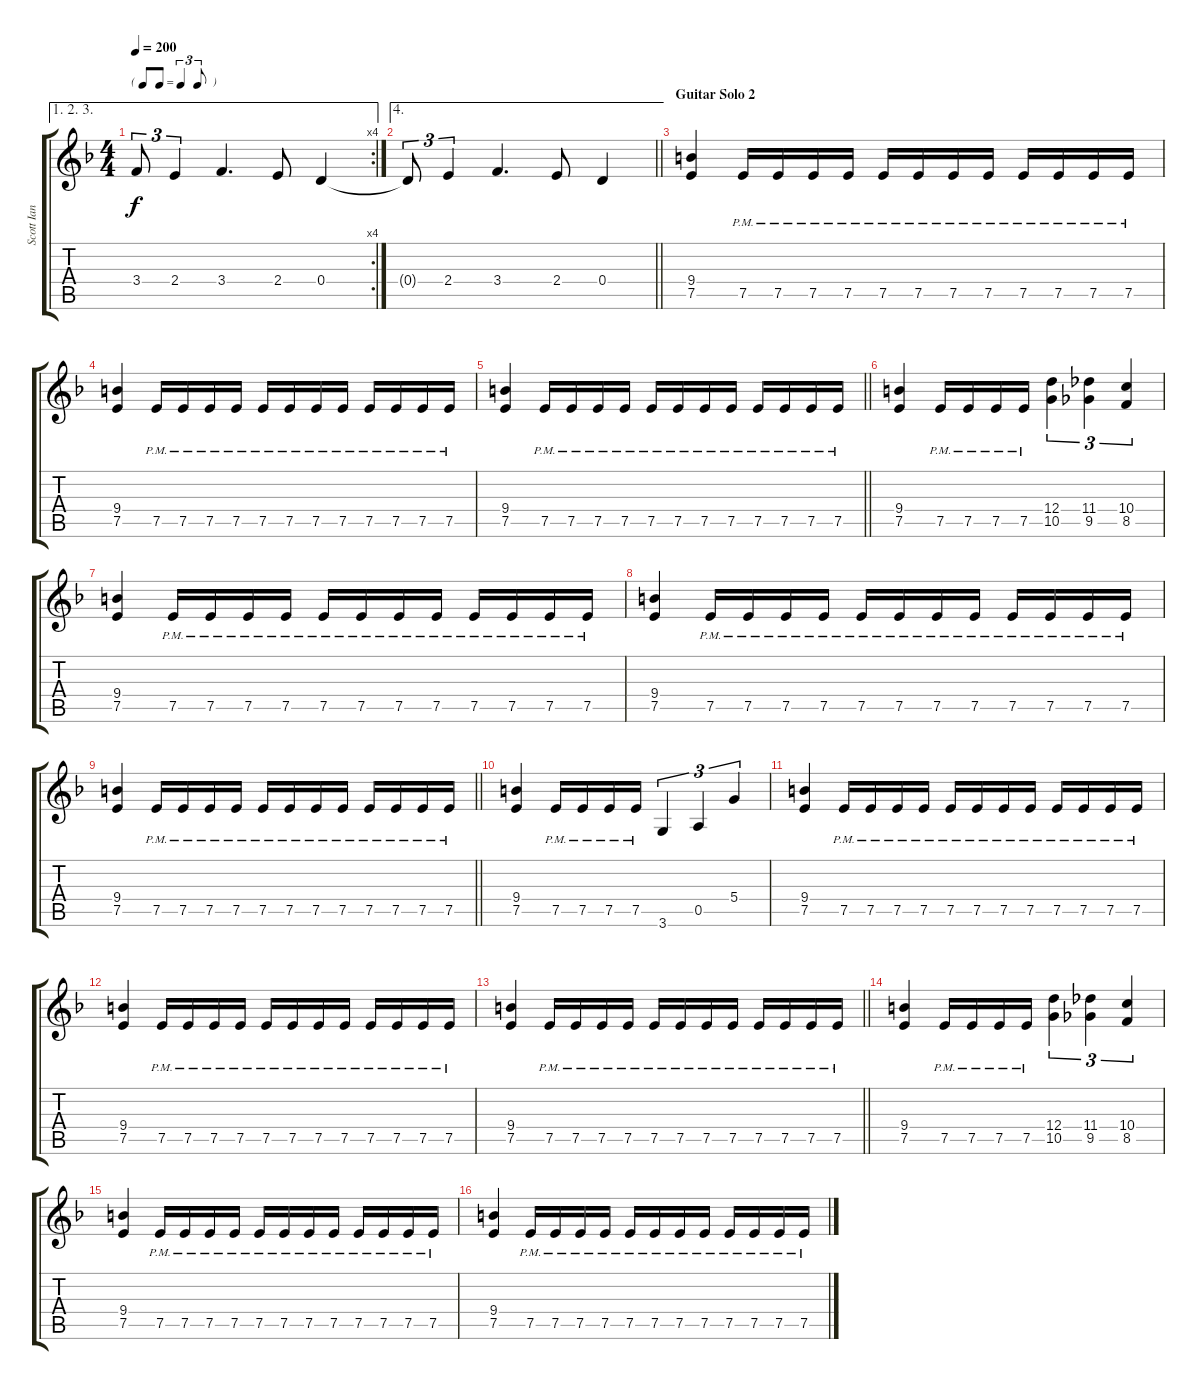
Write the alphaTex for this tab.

\track ("Scott Ian" "Scott Ian") {instrument distortionguitar}
\staff {score tabs}
\tuning (E4 B3 G3 D3 A2 E2) {hide}
\ae (1 2 3)
\rc 4
\ts (4 4)
\tf triplet8th
\tempo 200
\clef g2
\ks f
3.4{t}.8{tu (3 2) dy f} 2.4.4{tu (3 2)} 3.4.4{d} 2.4.8 0.4.4 |
\ae 4
\barLineRight lightlight
0.4{t}.8{tu (3 2)} 2.4.4{tu (3 2)} 3.4.4{d} 2.4.8 0.4.4 |
\section ("" "Guitar Solo 2")
(9.4 7.5).4 7.5{pm}.16 7.5{pm}.16 7.5{pm}.16 7.5{pm}.16 7.5{pm}.16 7.5{pm}.16 7.5{pm}.16 7.5{pm}.16 7.5{pm}.16 7.5{pm}.16 7.5{pm}.16 7.5{pm}.16 |
(9.4 7.5).4 7.5{pm}.16 7.5{pm}.16 7.5{pm}.16 7.5{pm}.16 7.5{pm}.16 7.5{pm}.16 7.5{pm}.16 7.5{pm}.16 7.5{pm}.16 7.5{pm}.16 7.5{pm}.16 7.5{pm}.16 |
\barLineRight lightlight
(9.4 7.5).4 7.5{pm}.16 7.5{pm}.16 7.5{pm}.16 7.5{pm}.16 7.5{pm}.16 7.5{pm}.16 7.5{pm}.16 7.5{pm}.16 7.5{pm}.16 7.5{pm}.16 7.5{pm}.16 7.5{pm}.16 |
(9.4 7.5).4 7.5{pm}.16 7.5{pm}.16 7.5{pm}.16 7.5{pm}.16 (12.4 10.5).4{tu (3 2)} (11.4 9.5).4{tu (3 2)} (10.4 8.5).4{tu (3 2)} |
(9.4 7.5).4 7.5{pm}.16 7.5{pm}.16 7.5{pm}.16 7.5{pm}.16 7.5{pm}.16 7.5{pm}.16 7.5{pm}.16 7.5{pm}.16 7.5{pm}.16 7.5{pm}.16 7.5{pm}.16 7.5{pm}.16 |
(9.4 7.5).4 7.5{pm}.16 7.5{pm}.16 7.5{pm}.16 7.5{pm}.16 7.5{pm}.16 7.5{pm}.16 7.5{pm}.16 7.5{pm}.16 7.5{pm}.16 7.5{pm}.16 7.5{pm}.16 7.5{pm}.16 |
\barLineRight lightlight
(9.4 7.5).4 7.5{pm}.16 7.5{pm}.16 7.5{pm}.16 7.5{pm}.16 7.5{pm}.16 7.5{pm}.16 7.5{pm}.16 7.5{pm}.16 7.5{pm}.16 7.5{pm}.16 7.5{pm}.16 7.5{pm}.16 |
(9.4 7.5).4 7.5{pm}.16 7.5{pm}.16 7.5{pm}.16 7.5{pm}.16 3.6.4{tu (3 2)} 0.5.4{tu (3 2)} 5.4.4{tu (3 2)} |
(9.4 7.5).4 7.5{pm}.16 7.5{pm}.16 7.5{pm}.16 7.5{pm}.16 7.5{pm}.16 7.5{pm}.16 7.5{pm}.16 7.5{pm}.16 7.5{pm}.16 7.5{pm}.16 7.5{pm}.16 7.5{pm}.16 |
(9.4 7.5).4 7.5{pm}.16 7.5{pm}.16 7.5{pm}.16 7.5{pm}.16 7.5{pm}.16 7.5{pm}.16 7.5{pm}.16 7.5{pm}.16 7.5{pm}.16 7.5{pm}.16 7.5{pm}.16 7.5{pm}.16 |
\barLineRight lightlight
(9.4 7.5).4 7.5{pm}.16 7.5{pm}.16 7.5{pm}.16 7.5{pm}.16 7.5{pm}.16 7.5{pm}.16 7.5{pm}.16 7.5{pm}.16 7.5{pm}.16 7.5{pm}.16 7.5{pm}.16 7.5{pm}.16 |
(9.4 7.5).4 7.5{pm}.16 7.5{pm}.16 7.5{pm}.16 7.5{pm}.16 (12.4 10.5).4{tu (3 2)} (11.4 9.5).4{tu (3 2)} (10.4 8.5).4{tu (3 2)} |
(9.4 7.5).4 7.5{pm}.16 7.5{pm}.16 7.5{pm}.16 7.5{pm}.16 7.5{pm}.16 7.5{pm}.16 7.5{pm}.16 7.5{pm}.16 7.5{pm}.16 7.5{pm}.16 7.5{pm}.16 7.5{pm}.16 |
(9.4 7.5).4 7.5{pm}.16 7.5{pm}.16 7.5{pm}.16 7.5{pm}.16 7.5{pm}.16 7.5{pm}.16 7.5{pm}.16 7.5{pm}.16 7.5{pm}.16 7.5{pm}.16 7.5{pm}.16 7.5{pm}.16
